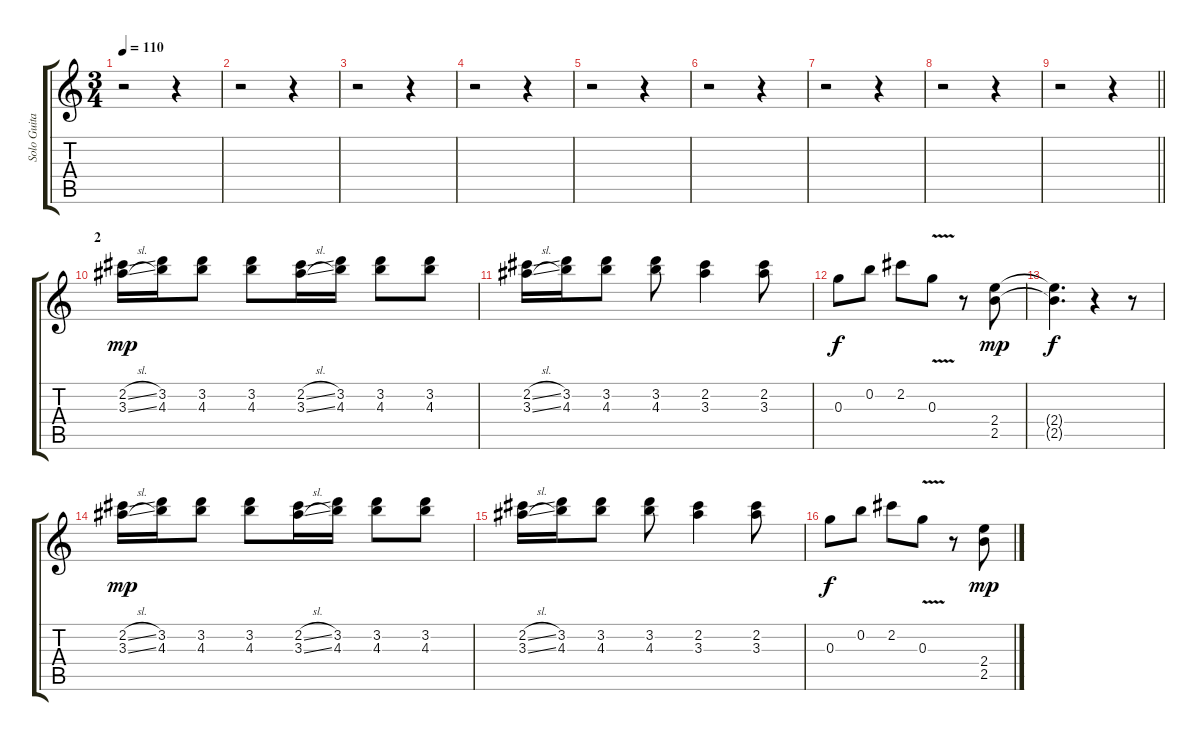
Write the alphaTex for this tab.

\track ("Solo Guitar" "Solo Guita") {instrument acousticguitarsteel}
\staff {score tabs}
\tuning (E4 B3 G3 D3 A2 E2) {hide}
\ts (3 4)
\tempo 110
\clef g2
\ks c
r.2{ot 8vb dy mp} r.4{ot 8vb} |
r.2{ot 8vb} r.4{ot 8vb} |
r.2{ot 8vb} r.4{ot 8vb} |
r.2{ot 8vb} r.4{ot 8vb} |
r.2{ot 8vb} r.4{ot 8vb} |
r.2{ot 8vb} r.4{ot 8vb} |
r.2{ot 8vb} r.4{ot 8vb} |
r.2{ot 8vb} r.4{ot 8vb} |
\barLineRight lightlight
r.2{ot 8vb} r.4{ot 8vb} |
\section ("" "2")
(2.2{sl} 3.3{sl}).16{ot 8vb} (3.2 4.3).16{ot 8vb} (3.2 4.3).8{ot 8vb} (3.2 4.3).8{ot 8vb} (2.2{sl} 3.3{sl}).16{ot 8vb} (3.2 4.3).16{ot 8vb} (3.2 4.3).8{ot 8vb} (3.2 4.3).8{ot 8vb} |
(2.2{sl} 3.3{sl}).16{ot 8vb} (3.2 4.3).16{ot 8vb} (3.2 4.3).8{ot 8vb} (3.2 4.3).8{ot 8vb} (2.2 3.3).4{ot 8vb} (2.2 3.3).8{ot 8vb} |
0.3.8{ot 8vb dy f} 0.2.8{ot 8vb} 2.2.8{ot 8vb} 0.3{v}.8{ot 8vb} r.8{ot 8vb} (2.4 2.5).8{ot 8vb dy mp} |
(2.4{t} 2.5{t}).4{d ot 8vb dy f} r.4{ot 8vb} r.8{ot 8vb} |
(2.2{sl} 3.3{sl}).16{ot 8vb dy mp} (3.2 4.3).16{ot 8vb} (3.2 4.3).8{ot 8vb} (3.2 4.3).8{ot 8vb} (2.2{sl} 3.3{sl}).16{ot 8vb} (3.2 4.3).16{ot 8vb} (3.2 4.3).8{ot 8vb} (3.2 4.3).8{ot 8vb} |
(2.2{sl} 3.3{sl}).16{ot 8vb} (3.2 4.3).16{ot 8vb} (3.2 4.3).8{ot 8vb} (3.2 4.3).8{ot 8vb} (2.2 3.3).4{ot 8vb} (2.2 3.3).8{ot 8vb} |
0.3.8{ot 8vb dy f} 0.2.8{ot 8vb} 2.2.8{ot 8vb} 0.3{v}.8{ot 8vb} r.8{ot 8vb} (2.4 2.5).8{ot 8vb dy mp}
